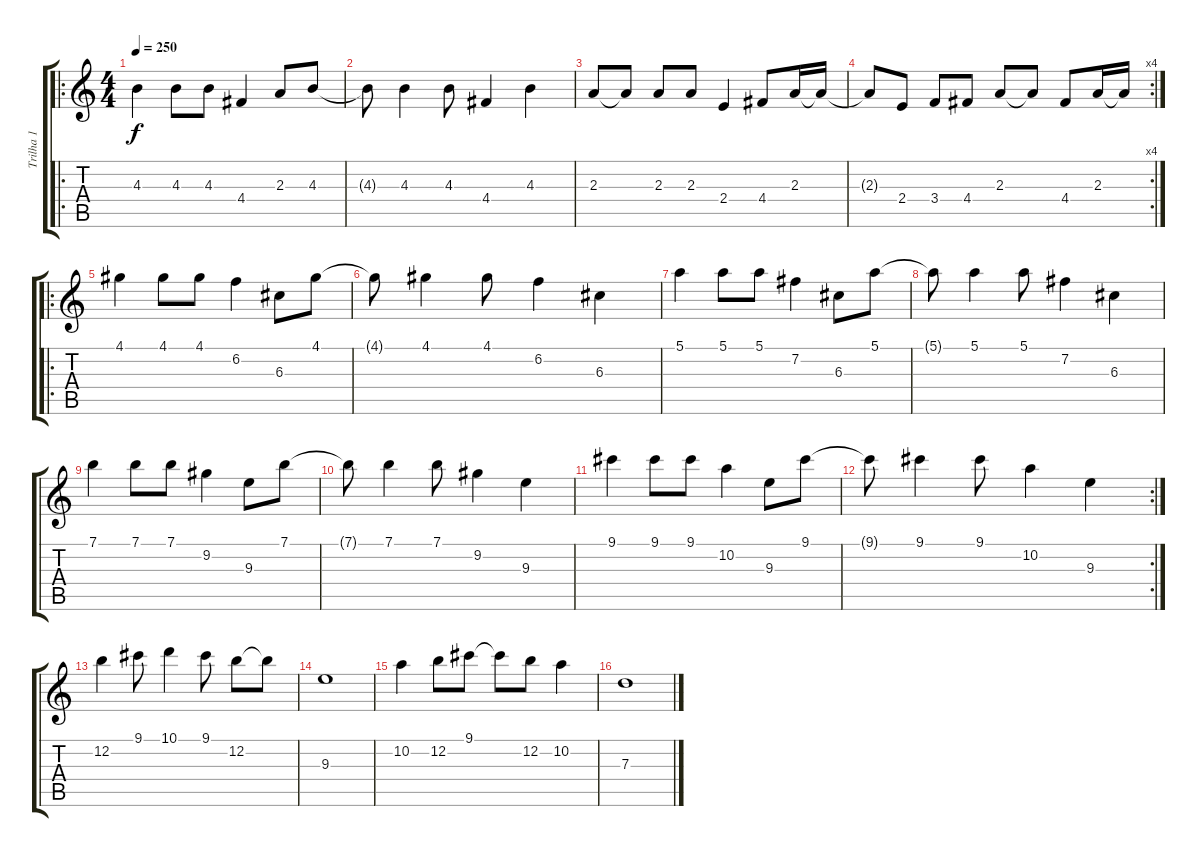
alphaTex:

\track ("Trilha 1" "Trilha 1") {instrument acousticguitarnylon}
\staff {score tabs}
\tuning (E4 B3 G3 D3 A2 E2) {hide}
\ro
\ts (4 4)
\tempo 250
\clef g2
\ks c
4.3.4{dy f instrument acousticguitarnylon} 4.3.8 4.3.8 4.4.4 2.3.8 4.3.8 |
4.3{t}.8 4.3.4 4.3.8 4.4.4 4.3.4 |
2.3.8 2.3{t}.8 2.3.8 2.3.8 2.4.4 4.4.8 2.3.16 2.3{t}.16 |
\rc 4
2.3{t}.8 2.4.8 3.4.8 4.4.8 2.3.8 2.3{t}.8 4.4.8 2.3.16 2.3{t}.16 |
\ro
4.1.4 4.1.8 4.1.8 6.2.4 6.3.8 4.1.8 |
4.1{t}.8 4.1.4 4.1.8 6.2.4 6.3.4 |
5.1.4 5.1.8 5.1.8 7.2.4 6.3.8 5.1.8 |
5.1{t}.8 5.1.4 5.1.8 7.2.4 6.3.4 |
7.1.4 7.1.8 7.1.8 9.2.4 9.3.8 7.1.8 |
7.1{t}.8 7.1.4 7.1.8 9.2.4 9.3.4 |
9.1.4 9.1.8 9.1.8 10.2.4 9.3.8 9.1.8 |
\rc 2
9.1{t}.8 9.1.4 9.1.8 10.2.4 9.3.4 |
12.2.4 9.1.8 10.1.4 9.1.8 12.2.8 12.2{t}.8 |
9.3.1 |
10.2.4 12.2.8 9.1.8 9.1{t}.8 12.2.8 10.2.4 |
7.3.1
